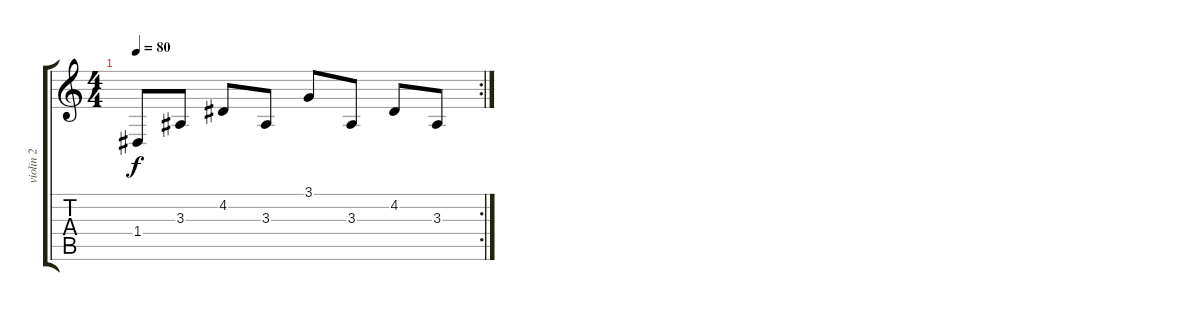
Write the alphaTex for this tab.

\track ("violin 2" "violin 2") {instrument cello}
\staff {score tabs}
\tuning (E4 B3 G3 D3 A2 E2) {hide}
\rc 2
\ts (4 4)
\tempo 80
\clef g2
\ks c
1.4.8{dy f} 3.3.8 4.2.8 3.3.8 3.1.8 3.3.8 4.2.8 3.3.8
